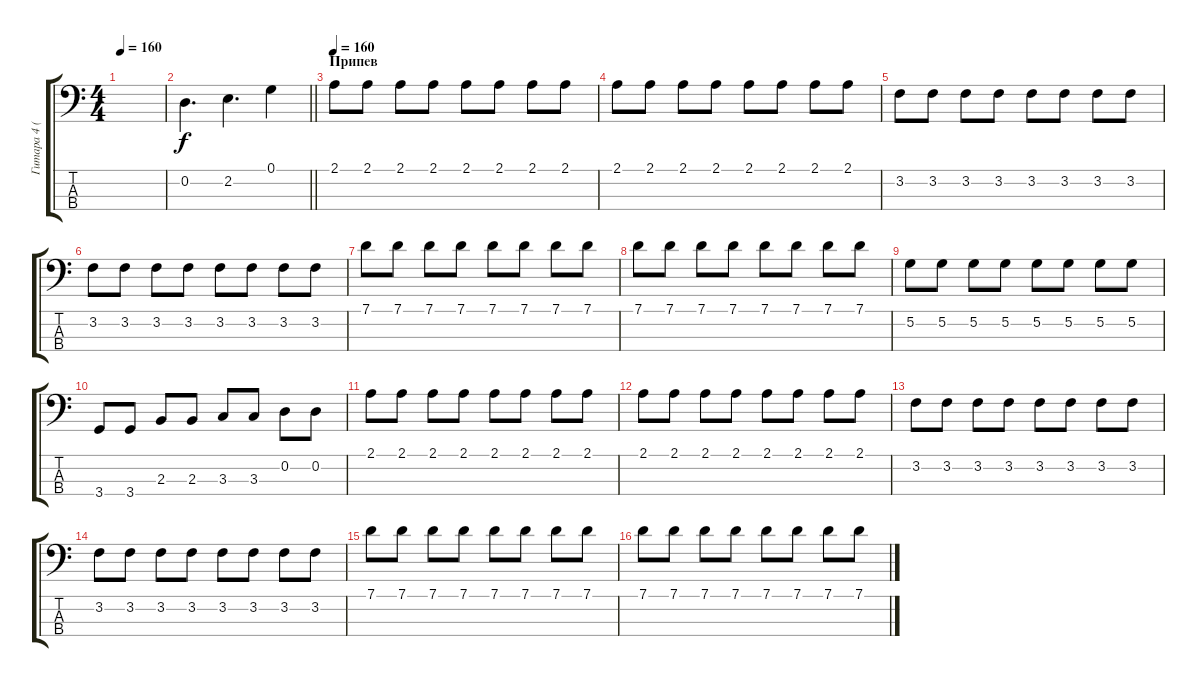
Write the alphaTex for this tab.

\track ("Гитара 4 (бас)" "Гитара 4 (") {instrument electricbassfinger}
\staff {score tabs}
\tuning (G2 D2 A1 E1) {hide}
\ts (4 4)
\tempo 160
\clef f4
\ks c
|
\barLineRight lightlight
0.2.4{d} 2.2.4{d} 0.1.4 |
\section ("" "Припев")
\tempo 160
2.1.8 2.1.8 2.1.8 2.1.8 2.1.8 2.1.8 2.1.8 2.1.8 |
2.1.8 2.1.8 2.1.8 2.1.8 2.1.8 2.1.8 2.1.8 2.1.8 |
3.2.8 3.2.8 3.2.8 3.2.8 3.2.8 3.2.8 3.2.8 3.2.8 |
3.2.8 3.2.8 3.2.8 3.2.8 3.2.8 3.2.8 3.2.8 3.2.8 |
7.1.8 7.1.8 7.1.8 7.1.8 7.1.8 7.1.8 7.1.8 7.1.8 |
7.1.8 7.1.8 7.1.8 7.1.8 7.1.8 7.1.8 7.1.8 7.1.8 |
5.2.8 5.2.8 5.2.8 5.2.8 5.2.8 5.2.8 5.2.8 5.2.8 |
3.4.8 3.4.8 2.3.8 2.3.8 3.3.8 3.3.8 0.2.8 0.2.8 |
2.1.8 2.1.8 2.1.8 2.1.8 2.1.8 2.1.8 2.1.8 2.1.8 |
2.1.8 2.1.8 2.1.8 2.1.8 2.1.8 2.1.8 2.1.8 2.1.8 |
3.2.8 3.2.8 3.2.8 3.2.8 3.2.8 3.2.8 3.2.8 3.2.8 |
3.2.8 3.2.8 3.2.8 3.2.8 3.2.8 3.2.8 3.2.8 3.2.8 |
7.1.8 7.1.8 7.1.8 7.1.8 7.1.8 7.1.8 7.1.8 7.1.8 |
7.1.8 7.1.8 7.1.8 7.1.8 7.1.8 7.1.8 7.1.8 7.1.8
